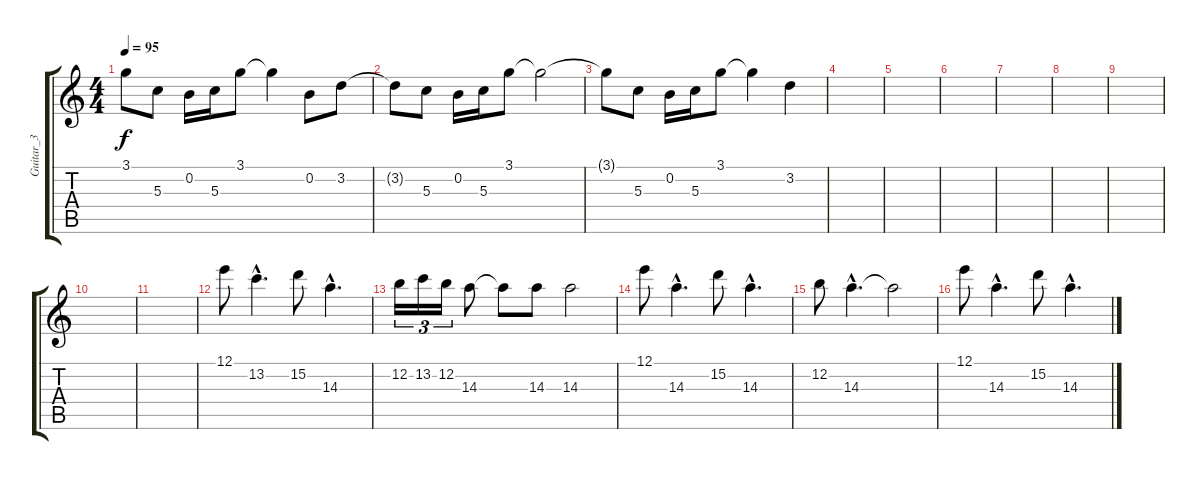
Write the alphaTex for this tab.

\track ("Guitar_3" "Guitar_3") {instrument overdrivenguitar}
\staff {score tabs}
\tuning (E4 B3 G3 D3 A2 E2) {hide}
\ts (4 4)
\tempo 95
\clef g2
\ks c
3.1{t}.8{dy f} 5.3.8 0.2.16 5.3.16 3.1.8 3.1{t}.4 0.2.8 3.2.8 |
3.2{t}.8 5.3.8 0.2.16 5.3.16 3.1.8 3.1{t}.2 |
3.1{t}.8 5.3.8 0.2.16 5.3.16 3.1.8 3.1{t}.4 3.2.4 |
|
|
|
|
|
|
|
|
12.1.8 13.2{hac}.4{d} 15.2.8 14.3{hac}.4{d} |
12.2.16{tu (3 2)} 13.2.16{tu (3 2)} 12.2.16{tu (3 2)} 14.3.8 14.3{t}.8 14.3.8 14.3.2 |
12.1.8 14.3{hac}.4{d} 15.2.8 14.3{hac}.4{d} |
12.2.8 14.3{hac}.4{d} 14.3{t}.2 |
12.1.8 14.3{hac}.4{d} 15.2.8 14.3{hac}.4{d}
